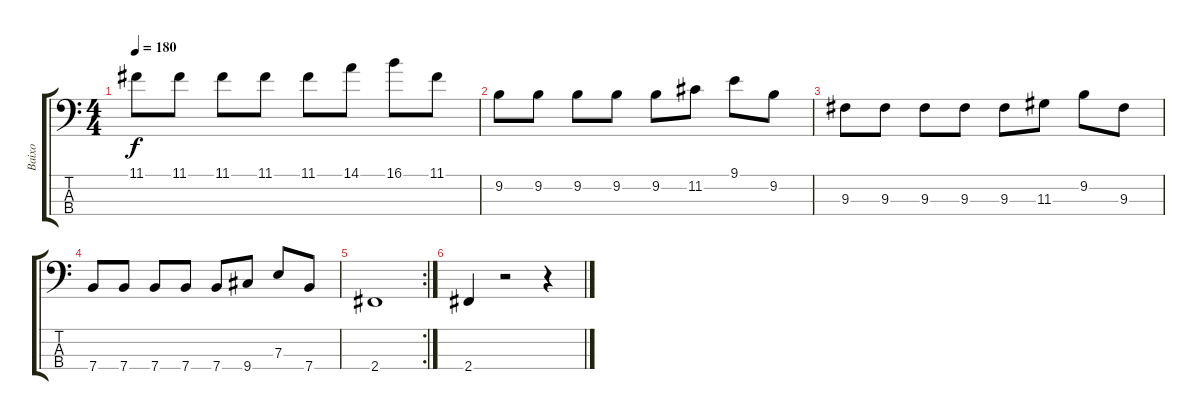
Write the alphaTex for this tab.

\track ("Baixo" "Baixo") {instrument electricbasspick}
\staff {score tabs}
\tuning (G2 D2 A1 E1) {hide}
\ts (4 4)
\tempo 180
\clef f4
\ks c
11.1.8{dy f} 11.1.8 11.1.8 11.1.8 11.1.8 14.1.8 16.1.8 11.1.8 |
9.2.8 9.2.8 9.2.8 9.2.8 9.2.8 11.2.8 9.1.8 9.2.8 |
9.3.8 9.3.8 9.3.8 9.3.8 9.3.8 11.3.8 9.2.8 9.3.8 |
7.4.8 7.4.8 7.4.8 7.4.8 7.4.8 9.4.8 7.3.8 7.4.8 |
\rc 2
2.4.1 |
2.4.4 r.2 r.4
